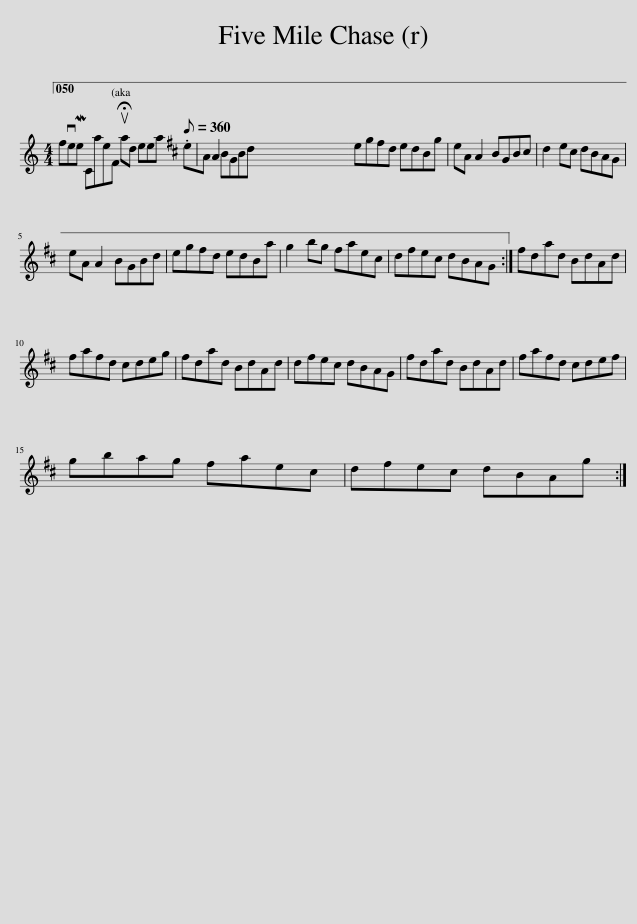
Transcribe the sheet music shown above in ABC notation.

X:1
L:1/8
M:4/4
I:linebreak $
K:C
V:1 treble
V:1
 fveMe CaeF !fermata!uad eea[Q:1/8=360] .eA A2 BGBd | eg^fd edBg | eA A2 BGB^c | d2 e^c dBAG |$ eA A2 BGBd | %5
 eg^fd edBa | g2 bg ^fae^c | d^fe^c dBAG :| ^fdad BdAd |$ ^fafd ^cdeg | %10
 ^fdad BdAd | d^fe^c dBAG | ^fdad BdAd | ^fafd ^cdef |$ gbag ^fae^c | %15
 d^fe^c dBAg :| %16
